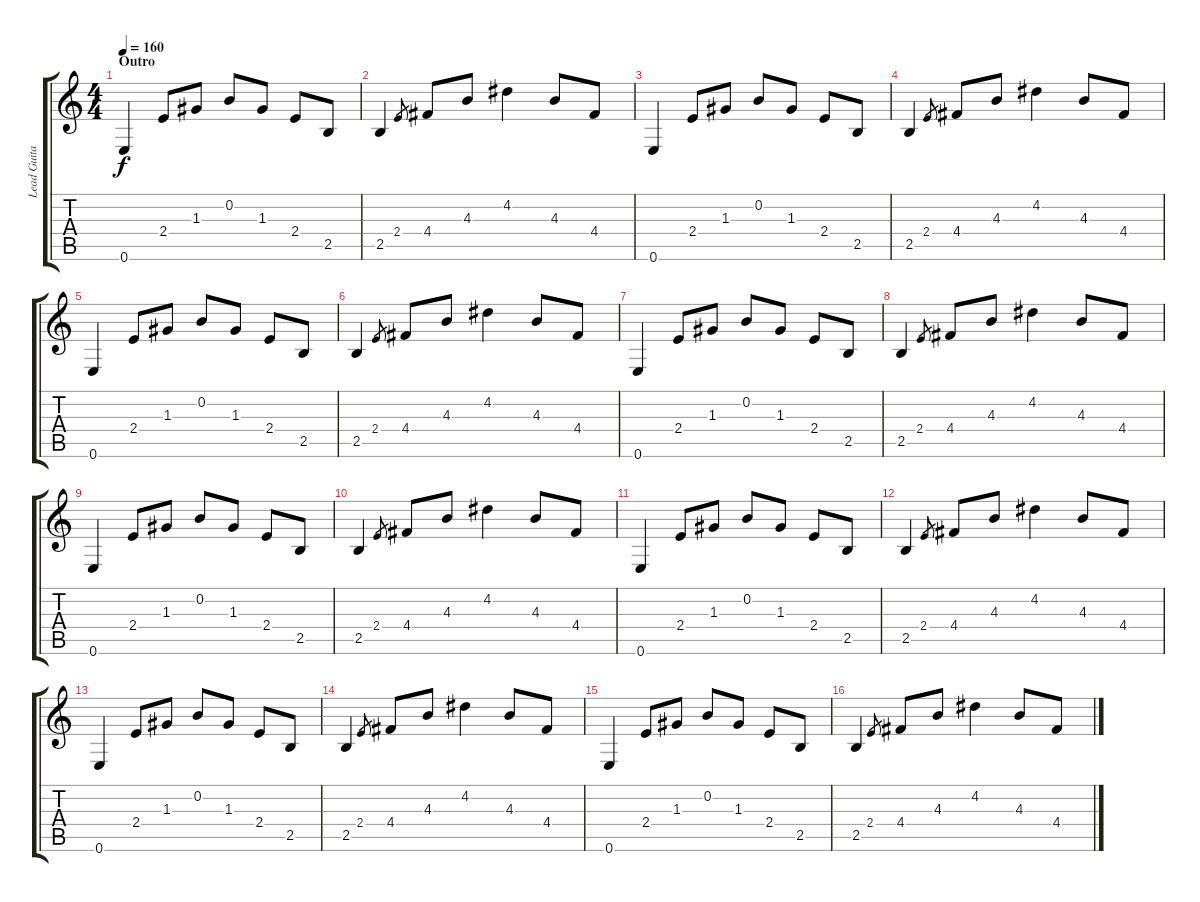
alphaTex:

\track ("Lead Guitar" "Lead Guita") {instrument electricguitarjazz}
\staff {score tabs}
\tuning (E4 B3 G3 D3 A2 E2) {hide}
\ts (4 4)
\section ("" "Outro")
\tempo 160
\clef g2
\ks c
0.6.4{dy f} 2.4.8 1.3.8 0.2.8 1.3.8 2.4.8 2.5.8 |
2.5.4 2.4.8{gr} 4.4.8 4.3.8 4.2.4 4.3.8 4.4.8 |
0.6.4 2.4.8 1.3.8 0.2.8 1.3.8 2.4.8 2.5.8 |
2.5.4 2.4.8{gr} 4.4.8 4.3.8 4.2.4 4.3.8 4.4.8 |
0.6.4 2.4.8 1.3.8 0.2.8 1.3.8 2.4.8 2.5.8 |
2.5.4 2.4.8{gr} 4.4.8 4.3.8 4.2.4 4.3.8 4.4.8 |
0.6.4 2.4.8 1.3.8 0.2.8 1.3.8 2.4.8 2.5.8 |
2.5.4 2.4.8{gr} 4.4.8 4.3.8 4.2.4 4.3.8 4.4.8 |
0.6.4 2.4.8 1.3.8 0.2.8 1.3.8 2.4.8 2.5.8 |
2.5.4 2.4.8{gr} 4.4.8 4.3.8 4.2.4 4.3.8 4.4.8 |
0.6.4 2.4.8 1.3.8 0.2.8 1.3.8 2.4.8 2.5.8 |
2.5.4 2.4.8{gr} 4.4.8 4.3.8 4.2.4 4.3.8 4.4.8 |
0.6.4 2.4.8 1.3.8 0.2.8 1.3.8 2.4.8 2.5.8 |
2.5.4 2.4.8{gr} 4.4.8 4.3.8 4.2.4 4.3.8 4.4.8 |
0.6.4 2.4.8 1.3.8 0.2.8 1.3.8 2.4.8 2.5.8 |
2.5.4 2.4.8{gr} 4.4.8 4.3.8 4.2.4 4.3.8 4.4.8
